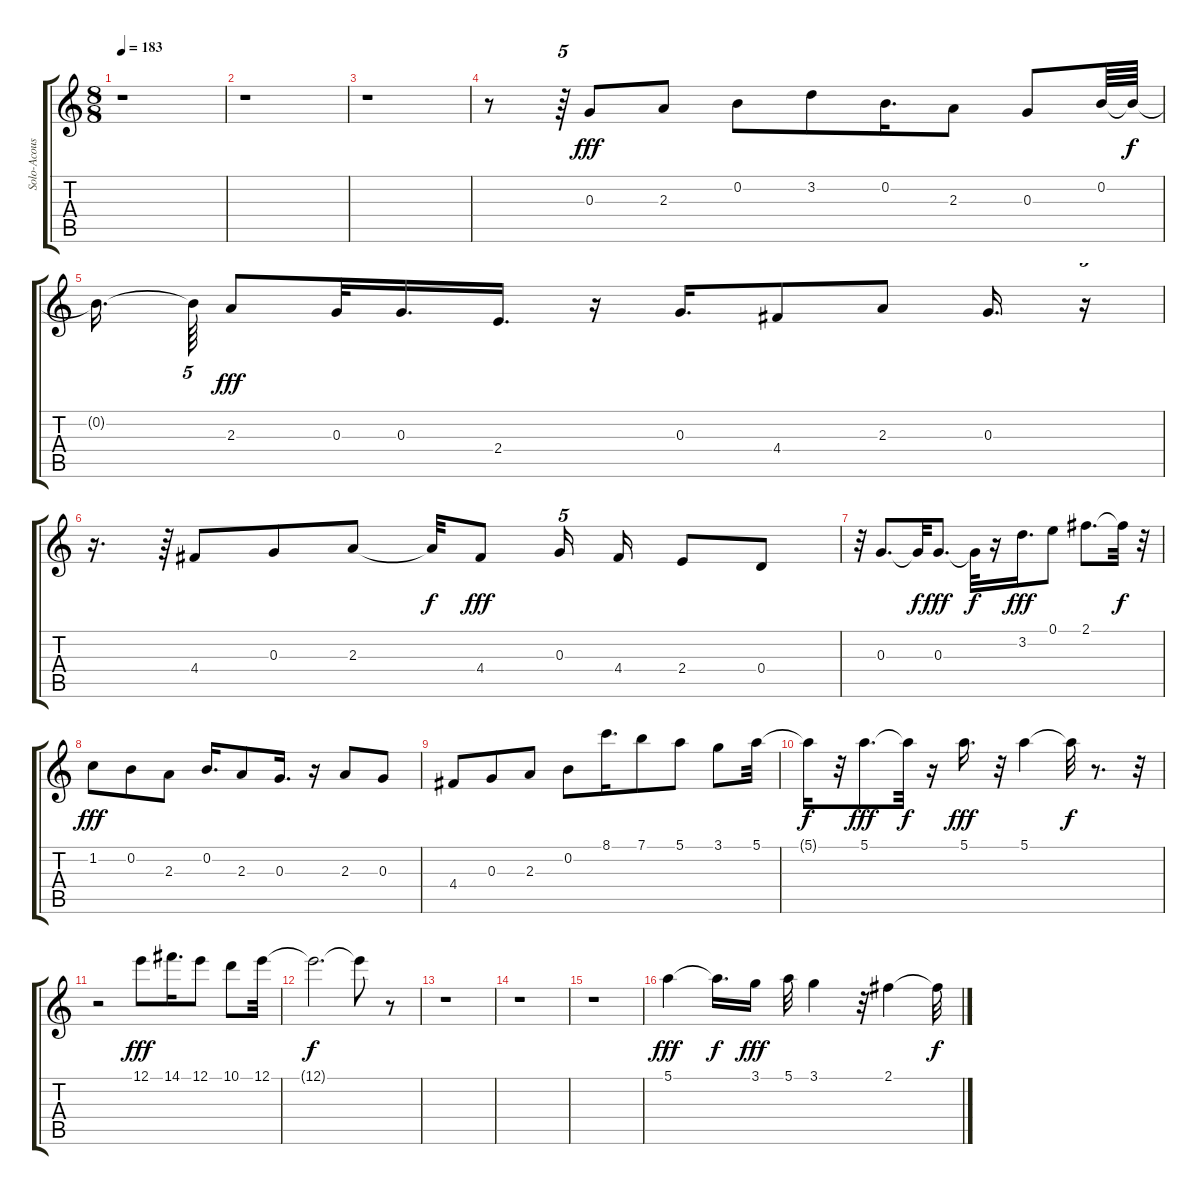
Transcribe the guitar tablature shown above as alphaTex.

\track ("Solo-Acoustic2" "Solo-Acous") {instrument acousticguitarnylon}
\staff {score tabs}
\tuning (E4 B3 G3 D3 A2 E2) {hide}
\ts (8 8)
\tempo 183
\clef g2
\ks c
r.1{dy f} |
r.1 |
r.1 |
r.8 r.64{tu (5 4)} 0.3.8{dy fff} 2.3.8 0.2.8 3.2.8 0.2.16{d} 2.3.8 0.3.8 0.2.64 0.2{t}.64{dy f} |
0.2{t}.16{d beam splitsecondary} 0.2{t}.64{tu (5 4)} 2.3.8{dy fff} 0.3.32 0.3.16{d} 2.4.16{d} r.16 0.3.16{d} 4.4.8 2.3.8 0.3.16{d} r.16{tu (5 4)} |
r.16{d} r.64{tu (5 4)} 4.4.8 0.3.8 2.3.8 2.3{t}.32{dy f} 4.4.8{dy fff} 0.3.16{tu (5 4)} 4.4.16 2.4.8 0.4.8 |
r.32 0.3.8{d} 0.3{t}.32{dy f} 0.3.8{d dy fff} 0.3{t}.32{dy f} r.16 3.2.16{d dy fff} 0.1.8 2.1.8{d} 2.1{t}.32{dy f} r.32 |
1.2.8{dy fff} 0.2.8 2.3.8 0.2.16{d} 2.3.8 0.3.16{d} r.16 2.3.8 0.3.8 |
4.4.8 0.3.8 2.3.8 0.2.8 8.1.16{d} 7.1.8 5.1.8 3.1.8 5.1.32 |
5.1{t}.16{dy f} r.32 5.1.8{d dy fff} 5.1{t}.32{dy f} r.16 5.1.16{d dy fff} r.32 5.1.4 5.1{t}.32{dy f} r.8{d} r.32 |
r.2 12.1.8{dy fff} 14.1.16{d} 12.1.8 10.1.8 12.1.32 |
12.1{t}.2{d dy f} 12.1{t}.8 r.8 |
r.1 |
r.1 |
r.1 |
5.1.4{dy fff} 5.1{t}.16{d dy f} 3.1.16{dy fff} 5.1.32 3.1.4 r.32 2.1.4 2.1{t}.32{dy f}
